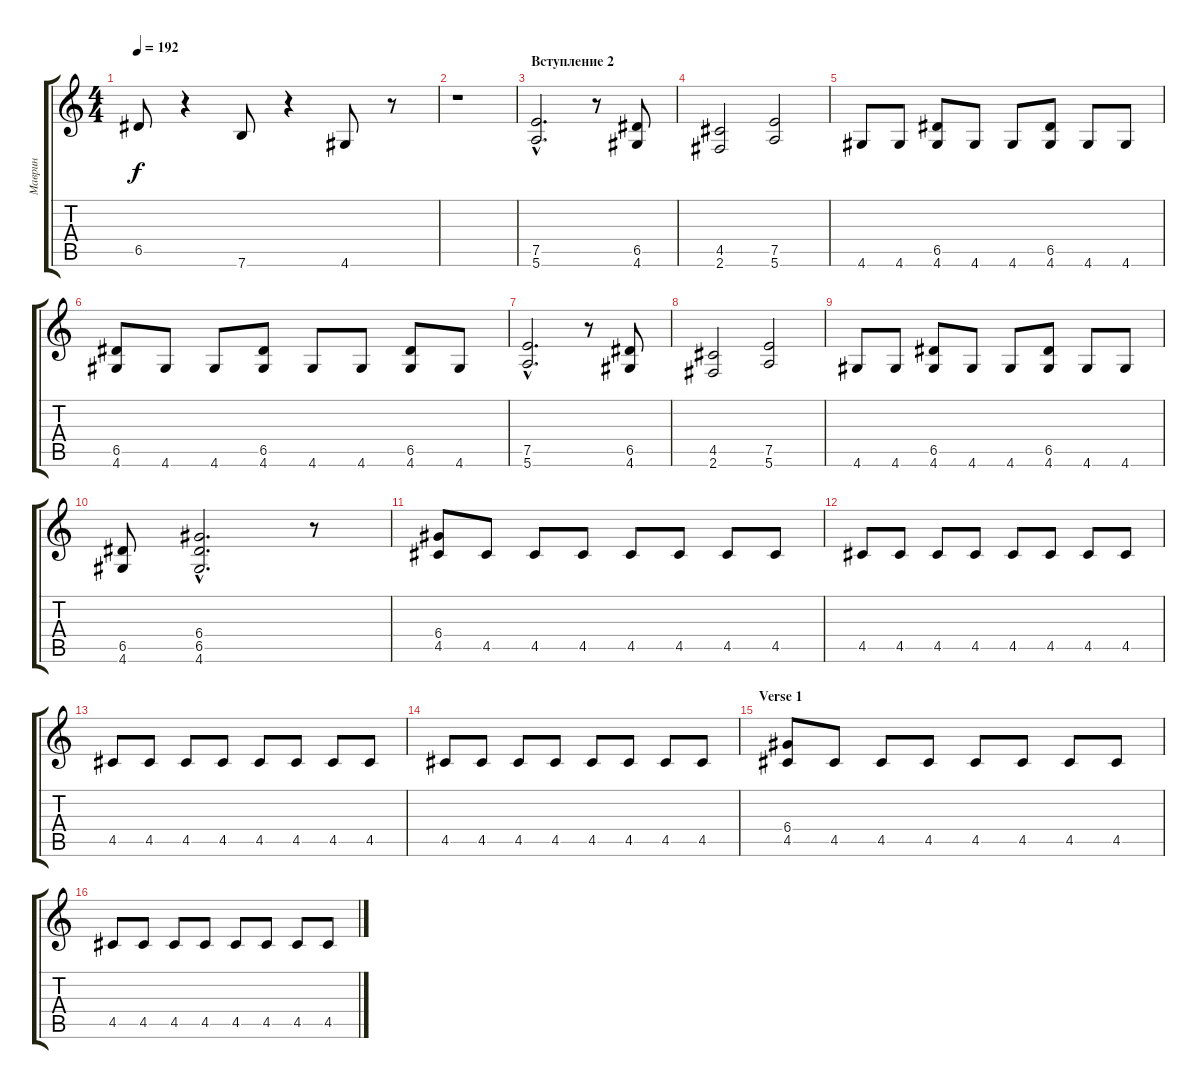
\track ("Маврин" "Маврин") {instrument distortionguitar}
\staff {score tabs}
\tuning (E4 B3 G3 D3 A2 E2) {hide}
\ts (4 4)
\tempo 192
\clef g2
\ks c
6.5.8{dy f} r.4 7.6.8 r.4 4.6.8 r.8 |
r.1 |
\section ("" "Вступление 2")
(7.5{hac} 5.6{hac}).2{d} r.8 (6.5 4.6).8 |
(4.5 2.6).2 (7.5 5.6).2 |
4.6.8 4.6.8 (6.5 4.6).8 4.6.8 4.6.8 (6.5 4.6).8 4.6.8 4.6.8 |
(6.5 4.6).8 4.6.8 4.6.8 (6.5 4.6).8 4.6.8 4.6.8 (6.5 4.6).8 4.6.8 |
(7.5{hac} 5.6{hac}).2{d} r.8 (6.5 4.6).8 |
(4.5 2.6).2 (7.5 5.6).2 |
4.6.8 4.6.8 (6.5 4.6).8 4.6.8 4.6.8 (6.5 4.6).8 4.6.8 4.6.8 |
(6.5 4.6).8 (6.4{hac} 6.5{hac} 4.6{hac}).2{d} r.8 |
(6.4 4.5).8 4.5.8 4.5.8 4.5.8 4.5.8 4.5.8 4.5.8 4.5.8 |
4.5.8 4.5.8 4.5.8 4.5.8 4.5.8 4.5.8 4.5.8 4.5.8 |
4.5.8 4.5.8 4.5.8 4.5.8 4.5.8 4.5.8 4.5.8 4.5.8 |
4.5.8 4.5.8 4.5.8 4.5.8 4.5.8 4.5.8 4.5.8 4.5.8 |
\section ("" "Verse 1")
(6.4 4.5).8 4.5.8 4.5.8 4.5.8 4.5.8 4.5.8 4.5.8 4.5.8 |
4.5.8 4.5.8 4.5.8 4.5.8 4.5.8 4.5.8 4.5.8 4.5.8
